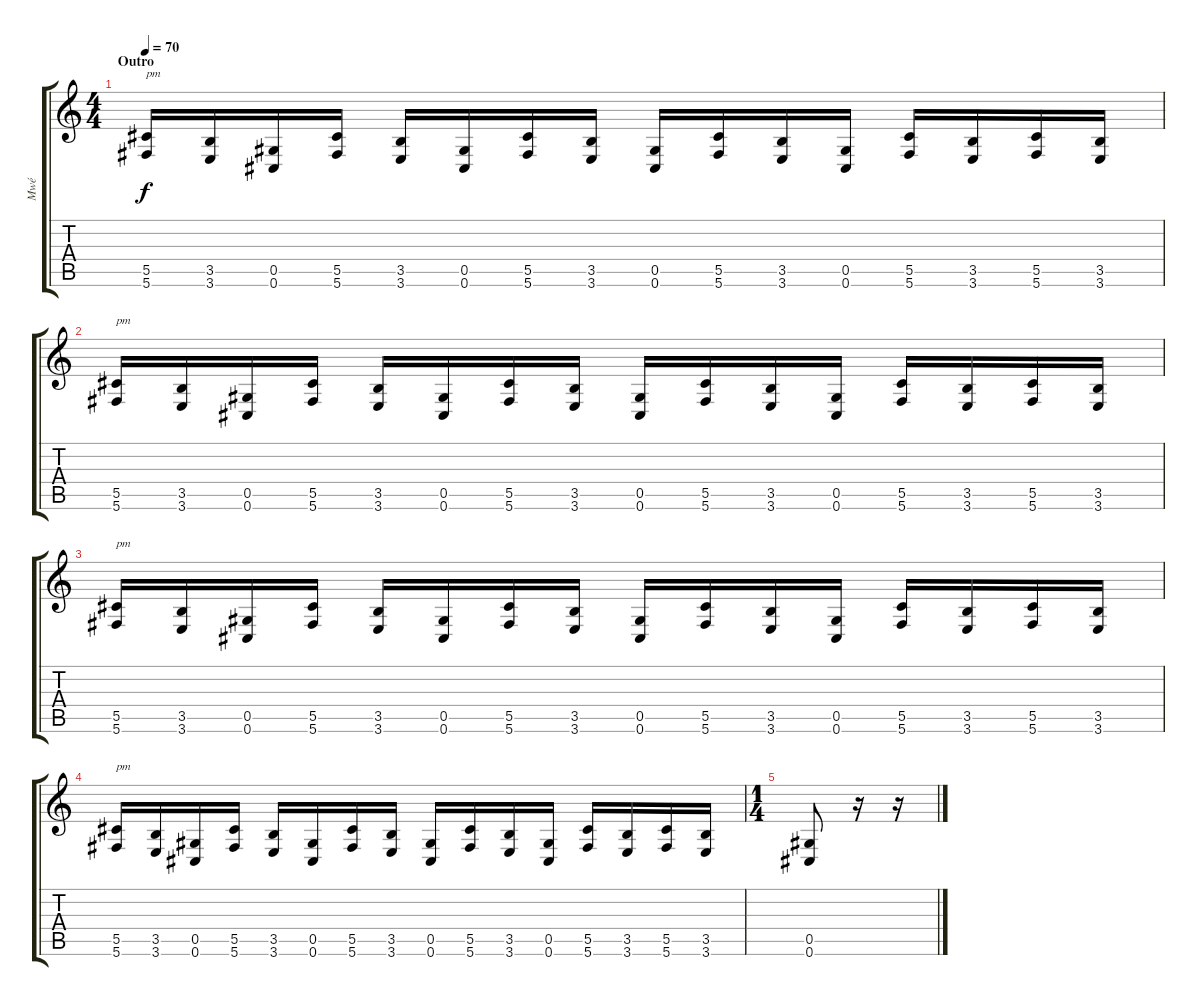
\track ("Mwé" "Mwé") {instrument overdrivenguitar}
\staff {score tabs}
\tuning (Eb4 Bb3 Gb3 Db3 Ab2 Db2) {hide}
\ts (4 4)
\section ("" "Outro")
\tempo 70
\clef g2
\ks c
(5.5 5.6).16{txt "pm" dy f} (3.5 3.6).16 (0.5 0.6).16 (5.5 5.6).16 (3.5 3.6).16 (0.5 0.6).16 (5.5 5.6).16 (3.5 3.6).16 (0.5 0.6).16 (5.5 5.6).16 (3.5 3.6).16 (0.5 0.6).16 (5.5 5.6).16 (3.5 3.6).16 (5.5 5.6).16 (3.5 3.6).16 |
(5.5 5.6).16{txt "pm"} (3.5 3.6).16 (0.5 0.6).16 (5.5 5.6).16 (3.5 3.6).16 (0.5 0.6).16 (5.5 5.6).16 (3.5 3.6).16 (0.5 0.6).16 (5.5 5.6).16 (3.5 3.6).16 (0.5 0.6).16 (5.5 5.6).16 (3.5 3.6).16 (5.5 5.6).16 (3.5 3.6).16 |
(5.5 5.6).16{txt "pm"} (3.5 3.6).16 (0.5 0.6).16 (5.5 5.6).16 (3.5 3.6).16 (0.5 0.6).16 (5.5 5.6).16 (3.5 3.6).16 (0.5 0.6).16 (5.5 5.6).16 (3.5 3.6).16 (0.5 0.6).16 (5.5 5.6).16 (3.5 3.6).16 (5.5 5.6).16 (3.5 3.6).16 |
(5.5 5.6).16{txt "pm"} (3.5 3.6).16 (0.5 0.6).16 (5.5 5.6).16 (3.5 3.6).16 (0.5 0.6).16 (5.5 5.6).16 (3.5 3.6).16 (0.5 0.6).16 (5.5 5.6).16 (3.5 3.6).16 (0.5 0.6).16 (5.5 5.6).16 (3.5 3.6).16 (5.5 5.6).16 (3.5 3.6).16 |
\ts (1 4)
(0.5 0.6).8 r.16 r.16
